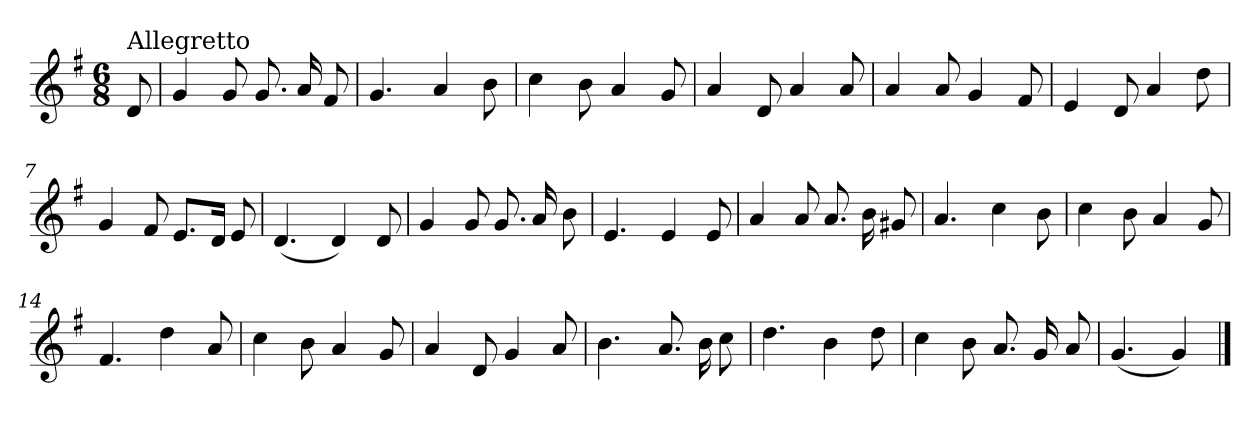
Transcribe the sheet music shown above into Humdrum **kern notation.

**kern
*part1
*staff1
*clefG2
*k[f#]
*G:
*M6/8
=
!LO:TX:a:t=Allegretto
8d/
=1
4g/
8g/
8.g/
16a/
8f#/
=2
4.g/
4a/
8b\
=3
4cc\
8b\
4a/
8g/
=4
4a/
8d/
4a/
8a/
=5
4a/
8a/
4g/
8f#/
=6
4e/
8d/
4a/
8dd\
!!LO:LB:g=z
=7
4g/
8f#/
8.e/L
16d/Jk
8e/
=8
(<4.d/
4d/)
8d/
=9
4g/
8g/
8.g/
16a/
8b\
=10
4.e/
4e/
8e/
=11
4a/
8a/
8.a/
16b\
8g#X/
=12
4.a/
4cc\
8b\
=13
4cc\
8b\
4a/
8g/
!!LO:LB:g=z
=14
4.f#/
4dd\
8a/
=15
4cc\
8b\
4a/
8g/
=16
4a/
8d/
4g/
8a/
=17
4.b\
8.a/
16b\
8cc\
=18
4.dd\
4b\
8dd\
=19
4cc\
8b\
8.a/
16g/
8a/
=20
(<4.g/
4g/)
==
*-
